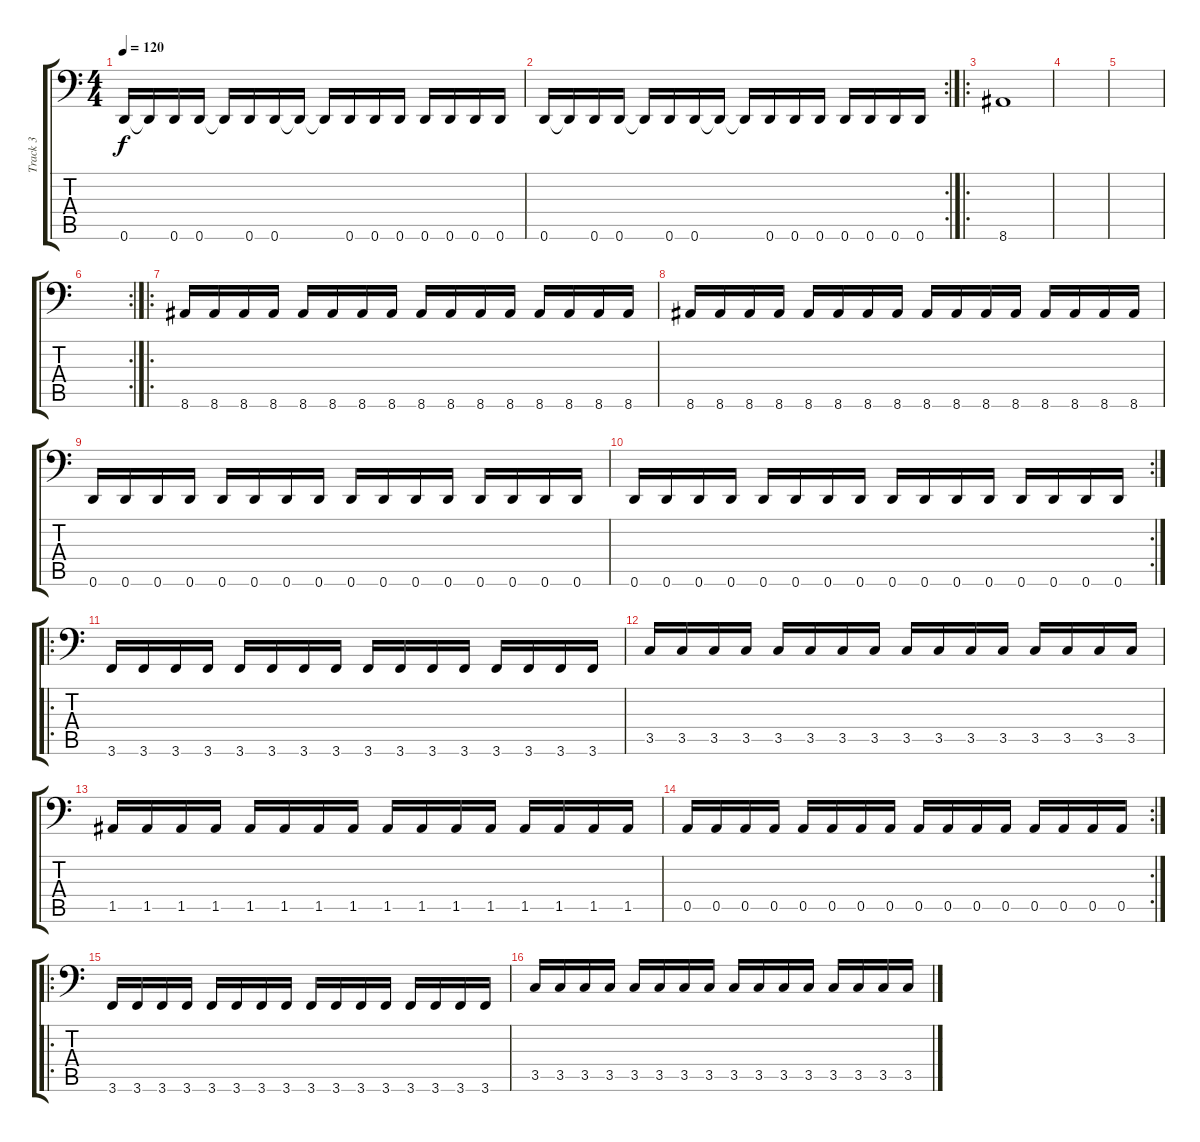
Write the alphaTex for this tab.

\track ("Track 3" "Track 3") {instrument electricbasspick}
\staff {score tabs}
\tuning (E3 B2 G2 D2 A1 D1) {hide}
\ts (4 4)
\tempo 120
\clef f4
\ks c
0.6.16{dy f} 0.6{t}.16 0.6.16 0.6.16 0.6{t}.16 0.6.16 0.6.16 0.6{t}.16 0.6{t}.16 0.6.16 0.6.16 0.6.16 0.6.16 0.6.16 0.6.16 0.6.16 |
\rc 2
0.6.16 0.6{t}.16 0.6.16 0.6.16 0.6{t}.16 0.6.16 0.6.16 0.6{t}.16 0.6{t}.16 0.6.16 0.6.16 0.6.16 0.6.16 0.6.16 0.6.16 0.6.16 |
\ro
8.6.1 |
|
|
\rc 2
|
\ro
8.6.16 8.6.16 8.6.16 8.6.16 8.6.16 8.6.16 8.6.16 8.6.16 8.6.16 8.6.16 8.6.16 8.6.16 8.6.16 8.6.16 8.6.16 8.6.16 |
8.6.16 8.6.16 8.6.16 8.6.16 8.6.16 8.6.16 8.6.16 8.6.16 8.6.16 8.6.16 8.6.16 8.6.16 8.6.16 8.6.16 8.6.16 8.6.16 |
0.6.16 0.6.16 0.6.16 0.6.16 0.6.16 0.6.16 0.6.16 0.6.16 0.6.16 0.6.16 0.6.16 0.6.16 0.6.16 0.6.16 0.6.16 0.6.16 |
\rc 2
0.6.16 0.6.16 0.6.16 0.6.16 0.6.16 0.6.16 0.6.16 0.6.16 0.6.16 0.6.16 0.6.16 0.6.16 0.6.16 0.6.16 0.6.16 0.6.16 |
\ro
3.6.16 3.6.16 3.6.16 3.6.16 3.6.16 3.6.16 3.6.16 3.6.16 3.6.16 3.6.16 3.6.16 3.6.16 3.6.16 3.6.16 3.6.16 3.6.16 |
3.5.16 3.5.16 3.5.16 3.5.16 3.5.16 3.5.16 3.5.16 3.5.16 3.5.16 3.5.16 3.5.16 3.5.16 3.5.16 3.5.16 3.5.16 3.5.16 |
1.5.16 1.5.16 1.5.16 1.5.16 1.5.16 1.5.16 1.5.16 1.5.16 1.5.16 1.5.16 1.5.16 1.5.16 1.5.16 1.5.16 1.5.16 1.5.16 |
\rc 2
0.5.16 0.5.16 0.5.16 0.5.16 0.5.16 0.5.16 0.5.16 0.5.16 0.5.16 0.5.16 0.5.16 0.5.16 0.5.16 0.5.16 0.5.16 0.5.16 |
\ro
3.6.16 3.6.16 3.6.16 3.6.16 3.6.16 3.6.16 3.6.16 3.6.16 3.6.16 3.6.16 3.6.16 3.6.16 3.6.16 3.6.16 3.6.16 3.6.16 |
3.5.16 3.5.16 3.5.16 3.5.16 3.5.16 3.5.16 3.5.16 3.5.16 3.5.16 3.5.16 3.5.16 3.5.16 3.5.16 3.5.16 3.5.16 3.5.16
